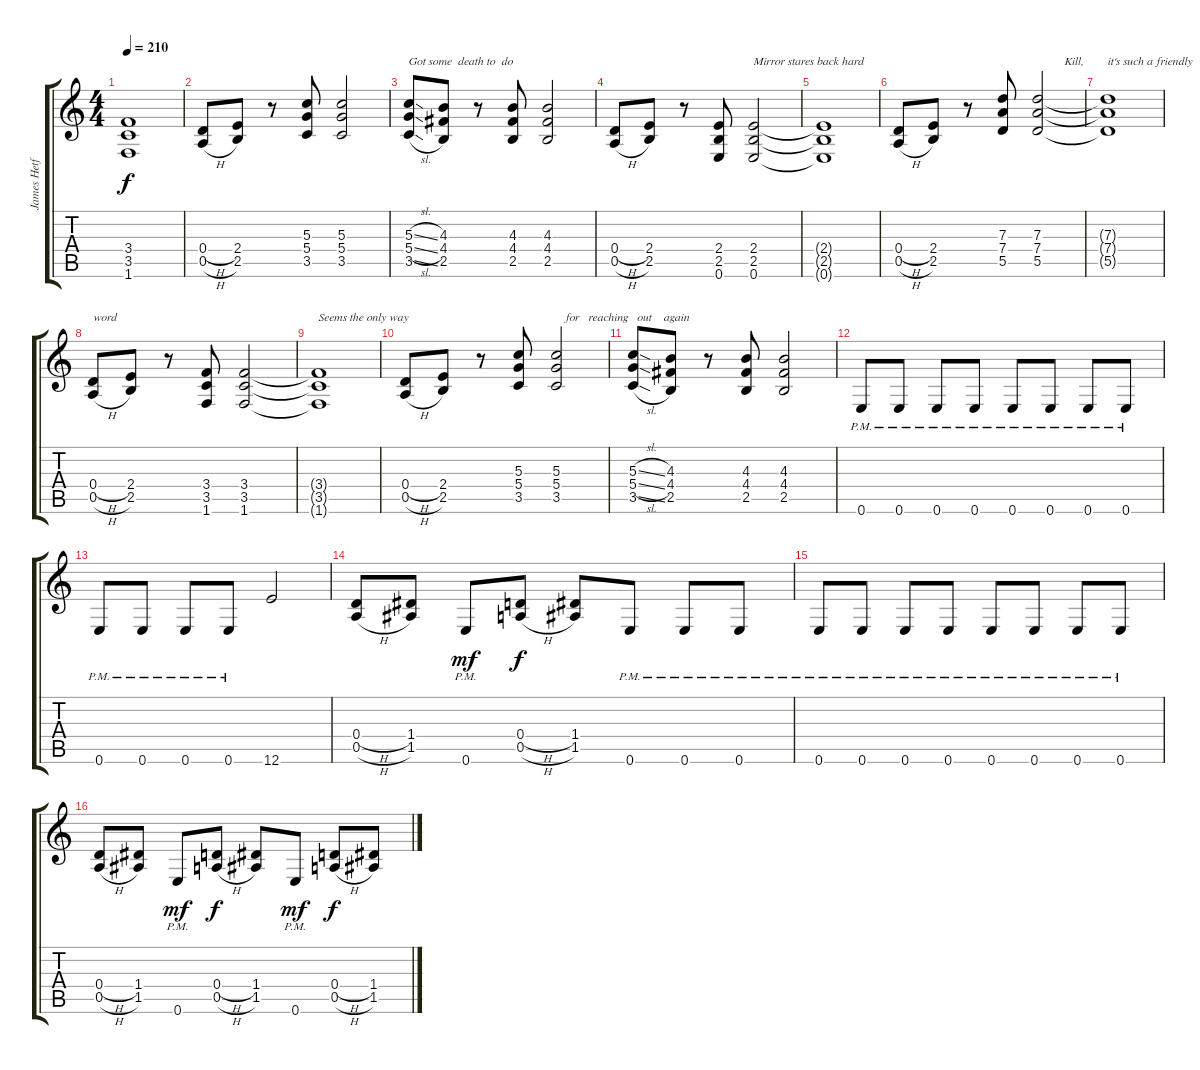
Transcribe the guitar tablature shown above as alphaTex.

\track ("James Hetfield" "James Hetf") {instrument electricguitarclean}
\staff {score tabs}
\tuning (E4 B3 G3 D3 A2 E2) {hide}
\ts (4 4)
\tempo 210
\clef g2
\ks c
(3.4{t} 3.5{t} 1.6{t}).1{dy f} |
(0.4{h} 0.5{h}).8 (2.4 2.5).8 r.8 (5.3 5.4 3.5).8 (5.3 5.4 3.5).2 |
(5.3{sl} 5.4{sl} 3.5{sl}).8{txt "Got some  death to  do"} (4.3 4.4 2.5).8 r.8 (4.3 4.4 2.5).8 (4.3 4.4 2.5).2 |
(0.4{h} 0.5{h}).8 (2.4 2.5).8 r.8 (2.4 2.5 0.6).8 (2.4 2.5 0.6).2{txt "Mirror stares back hard"} |
(2.4{t} 2.5{t} 0.6{t}).1 |
(0.4{h} 0.5{h}).8 (2.4 2.5).8 r.8 (7.3 7.4 5.5).8 (7.3 7.4 5.5).2{txt "         Kill,"} |
(7.3{t} 7.4{t} 5.5{t}).1{txt "it's such a friendly"} |
(0.4{h} 0.5{h}).8{txt "word"} (2.4 2.5).8 r.8 (3.4 3.5 1.6).8 (3.4 3.5 1.6).2 |
(3.4{t} 3.5{t} 1.6{t}).1{txt "Seems the only way "} |
(0.4{h} 0.5{h}).8 (2.4 2.5).8 r.8 (5.3 5.4 3.5).8 (5.3 5.4 3.5).2{txt "   for   reaching   out    again"} |
(5.3{sl} 5.4{sl} 3.5{sl}).8 (4.3 4.4 2.5).8 r.8 (4.3 4.4 2.5).8 (4.3 4.4 2.5).2 |
0.6{pm}.8 0.6{pm}.8 0.6{pm}.8 0.6{pm}.8 0.6{pm}.8 0.6{pm}.8 0.6{pm}.8 0.6{pm}.8 |
0.6{pm}.8 0.6{pm}.8 0.6{pm}.8 0.6{pm}.8 12.6.2 |
(0.4{h} 0.5{h}).8 (1.4 1.5).8 0.6{pm}.8{dy mf} (0.4{h} 0.5{h}).8{dy f} (1.4 1.5).8 0.6{pm}.8 0.6{pm}.8 0.6{pm}.8 |
0.6{pm}.8 0.6{pm}.8 0.6{pm}.8 0.6{pm}.8 0.6{pm}.8 0.6{pm}.8 0.6{pm}.8 0.6{pm}.8 |
(0.4{h} 0.5{h}).8 (1.4 1.5).8 0.6{pm}.8{dy mf} (0.4{h} 0.5{h}).8{dy f} (1.4 1.5).8 0.6{pm}.8{dy mf} (0.4{h} 0.5{h}).8{dy f} (1.4 1.5).8
